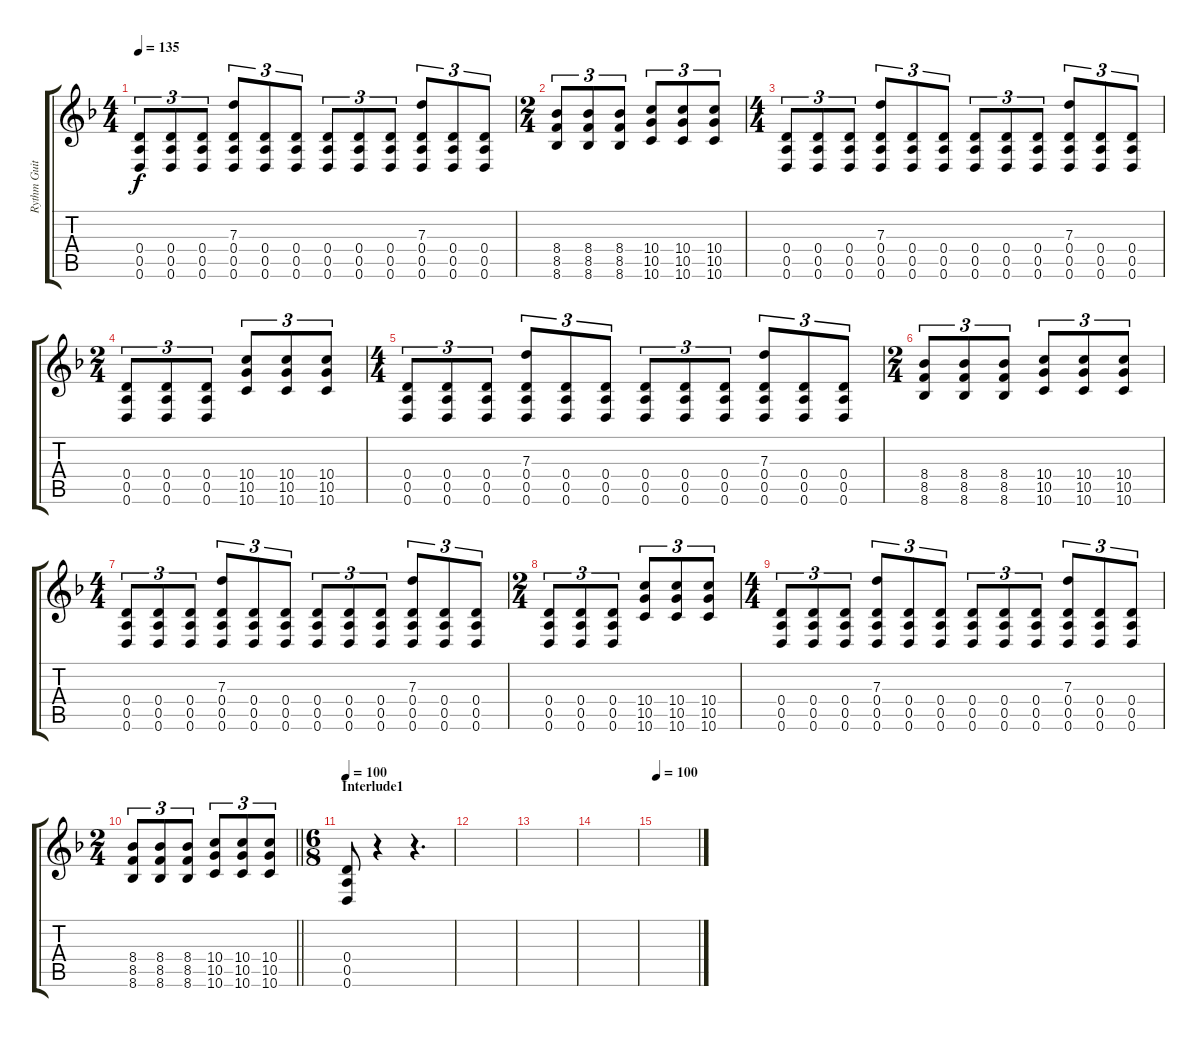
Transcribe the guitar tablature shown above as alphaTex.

\track ("Rythm Guitar" "Rythm Guit") {instrument distortionguitar}
\staff {score tabs}
\tuning (E4 B3 G3 D3 A2 D2) {hide}
\ts (4 4)
\tempo 135
\clef g2
\ks dminor
(0.4 0.5 0.6).8{tu (3 2) dy f} (0.4 0.5 0.6).8{tu (3 2)} (0.4 0.5 0.6).8{tu (3 2)} (7.3 0.4 0.5 0.6).8{tu (3 2)} (0.4 0.5 0.6).8{tu (3 2)} (0.4 0.5 0.6).8{tu (3 2)} (0.4 0.5 0.6).8{tu (3 2)} (0.4 0.5 0.6).8{tu (3 2)} (0.4 0.5 0.6).8{tu (3 2)} (7.3 0.4 0.5 0.6).8{tu (3 2)} (0.4 0.5 0.6).8{tu (3 2)} (0.4 0.5 0.6).8{tu (3 2)} |
\ts (2 4)
(8.4 8.5 8.6).8{tu (3 2)} (8.4 8.5 8.6).8{tu (3 2)} (8.4 8.5 8.6).8{tu (3 2)} (10.4 10.5 10.6).8{tu (3 2)} (10.4 10.5 10.6).8{tu (3 2)} (10.4 10.5 10.6).8{tu (3 2)} |
\ts (4 4)
(0.4 0.5 0.6).8{tu (3 2)} (0.4 0.5 0.6).8{tu (3 2)} (0.4 0.5 0.6).8{tu (3 2)} (7.3 0.4 0.5 0.6).8{tu (3 2)} (0.4 0.5 0.6).8{tu (3 2)} (0.4 0.5 0.6).8{tu (3 2)} (0.4 0.5 0.6).8{tu (3 2)} (0.4 0.5 0.6).8{tu (3 2)} (0.4 0.5 0.6).8{tu (3 2)} (7.3 0.4 0.5 0.6).8{tu (3 2)} (0.4 0.5 0.6).8{tu (3 2)} (0.4 0.5 0.6).8{tu (3 2)} |
\ts (2 4)
(0.4 0.5 0.6).8{tu (3 2)} (0.4 0.5 0.6).8{tu (3 2)} (0.4 0.5 0.6).8{tu (3 2)} (10.4 10.5 10.6).8{tu (3 2)} (10.4 10.5 10.6).8{tu (3 2)} (10.4 10.5 10.6).8{tu (3 2)} |
\ts (4 4)
(0.4 0.5 0.6).8{tu (3 2)} (0.4 0.5 0.6).8{tu (3 2)} (0.4 0.5 0.6).8{tu (3 2)} (7.3 0.4 0.5 0.6).8{tu (3 2)} (0.4 0.5 0.6).8{tu (3 2)} (0.4 0.5 0.6).8{tu (3 2)} (0.4 0.5 0.6).8{tu (3 2)} (0.4 0.5 0.6).8{tu (3 2)} (0.4 0.5 0.6).8{tu (3 2)} (7.3 0.4 0.5 0.6).8{tu (3 2)} (0.4 0.5 0.6).8{tu (3 2)} (0.4 0.5 0.6).8{tu (3 2)} |
\ts (2 4)
(8.4 8.5 8.6).8{tu (3 2)} (8.4 8.5 8.6).8{tu (3 2)} (8.4 8.5 8.6).8{tu (3 2)} (10.4 10.5 10.6).8{tu (3 2)} (10.4 10.5 10.6).8{tu (3 2)} (10.4 10.5 10.6).8{tu (3 2)} |
\ts (4 4)
(0.4 0.5 0.6).8{tu (3 2)} (0.4 0.5 0.6).8{tu (3 2)} (0.4 0.5 0.6).8{tu (3 2)} (7.3 0.4 0.5 0.6).8{tu (3 2)} (0.4 0.5 0.6).8{tu (3 2)} (0.4 0.5 0.6).8{tu (3 2)} (0.4 0.5 0.6).8{tu (3 2)} (0.4 0.5 0.6).8{tu (3 2)} (0.4 0.5 0.6).8{tu (3 2)} (7.3 0.4 0.5 0.6).8{tu (3 2)} (0.4 0.5 0.6).8{tu (3 2)} (0.4 0.5 0.6).8{tu (3 2)} |
\ts (2 4)
(0.4 0.5 0.6).8{tu (3 2)} (0.4 0.5 0.6).8{tu (3 2)} (0.4 0.5 0.6).8{tu (3 2)} (10.4 10.5 10.6).8{tu (3 2)} (10.4 10.5 10.6).8{tu (3 2)} (10.4 10.5 10.6).8{tu (3 2)} |
\ts (4 4)
(0.4 0.5 0.6).8{tu (3 2)} (0.4 0.5 0.6).8{tu (3 2)} (0.4 0.5 0.6).8{tu (3 2)} (7.3 0.4 0.5 0.6).8{tu (3 2)} (0.4 0.5 0.6).8{tu (3 2)} (0.4 0.5 0.6).8{tu (3 2)} (0.4 0.5 0.6).8{tu (3 2)} (0.4 0.5 0.6).8{tu (3 2)} (0.4 0.5 0.6).8{tu (3 2)} (7.3 0.4 0.5 0.6).8{tu (3 2)} (0.4 0.5 0.6).8{tu (3 2)} (0.4 0.5 0.6).8{tu (3 2)} |
\ts (2 4)
\barLineRight lightlight
(8.4 8.5 8.6).8{tu (3 2)} (8.4 8.5 8.6).8{tu (3 2)} (8.4 8.5 8.6).8{tu (3 2)} (10.4 10.5 10.6).8{tu (3 2)} (10.4 10.5 10.6).8{tu (3 2)} (10.4 10.5 10.6).8{tu (3 2)} |
\ts (6 8)
\section ("" "Interlude1")
\tempo 90
\tempo 100
(0.4 0.5 0.6).8 r.4 r.4{d} |
|
|
|
\tempo 90
\tempo 100
